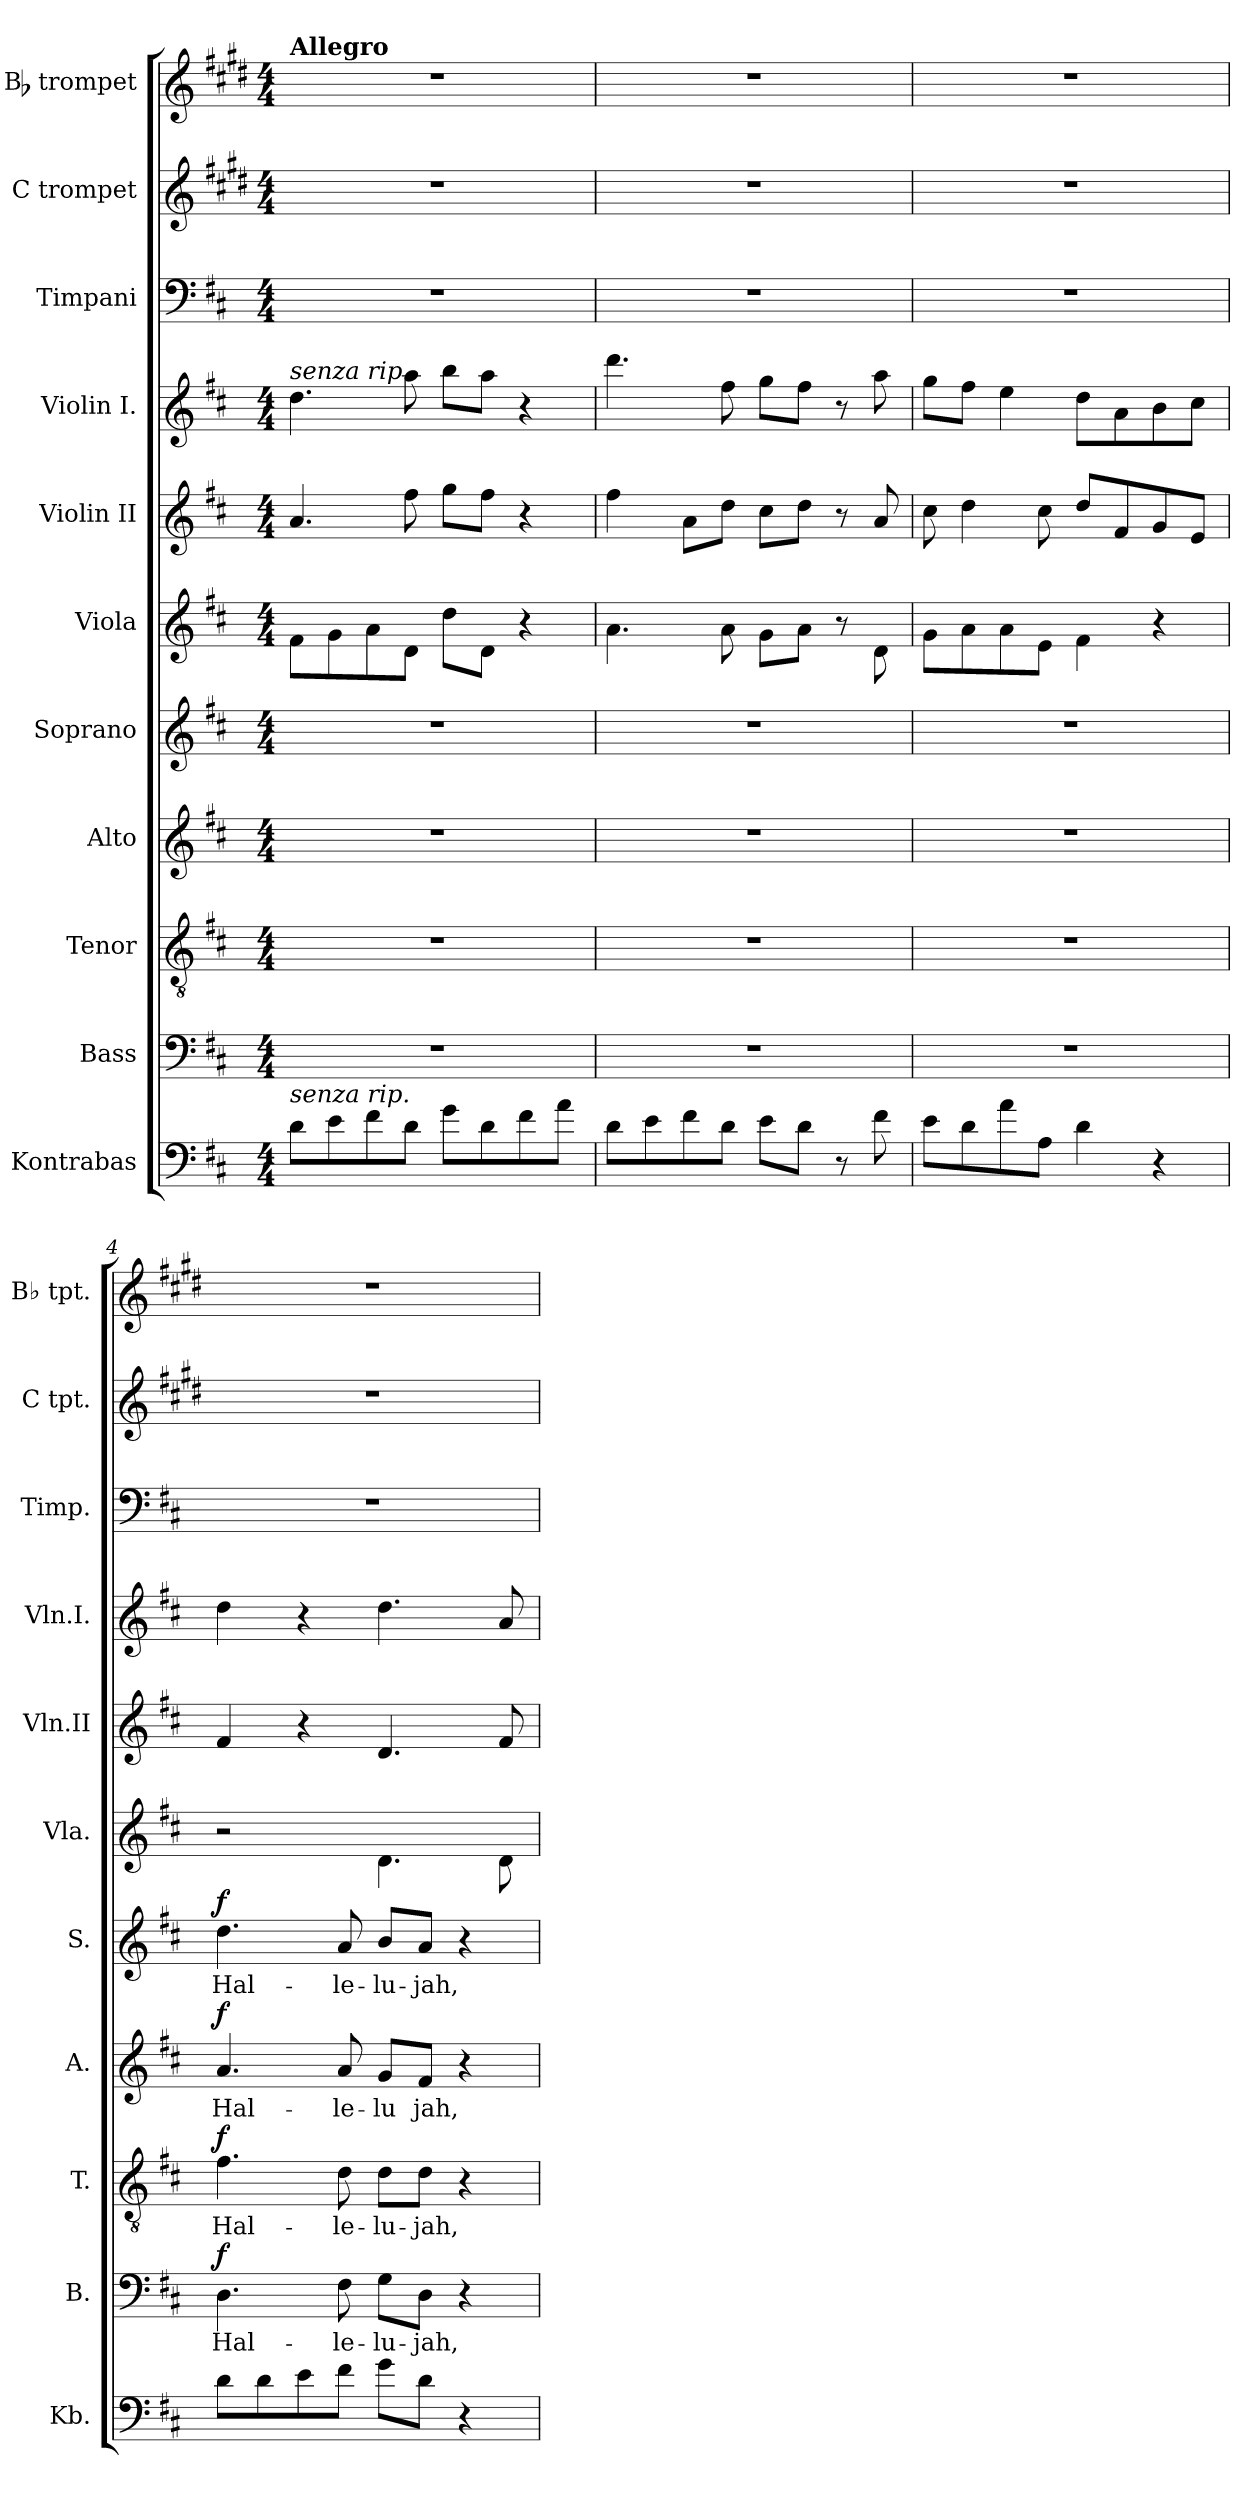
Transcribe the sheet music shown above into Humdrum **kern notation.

**kern	**kern	**text	**dynam	**kern	**text	**dynam	**kern	**text	**dynam	**kern	**text	**dynam	**kern	**kern	**kern	**kern	**kern	**kern
*part11	*part10	*part10	*part10	*part9	*part9	*part9	*part8	*part8	*part8	*part7	*part7	*part7	*part6	*part5	*part4	*part3	*part2	*part1
*staff11	*staff10	*staff10	*staff10	*staff9	*staff9	*staff9	*staff8	*staff8	*staff8	*staff7	*staff7	*staff7	*staff6	*staff5	*staff4	*staff3	*staff2	*staff1
*I"Kontrabas	*I"Bass	*	*	*I"Tenor	*	*	*I"Alto	*	*	*I"Soprano	*	*	*I"Viola	*I"Violin II	*I"Violin I.	*I"Timpani	*I"C trompet	*I"Bb trompet
*I'Kb.	*I'B.	*	*	*I'T.	*	*	*I'A.	*	*	*I'S.	*	*	*I'Vla.	*I'Vln.II	*I'Vln.I.	*I'Timp.	*I'C tpt.	*I'Bb tpt.
*clefF4	*clefF4	*	*	*clefGv2	*	*	*clefG2	*	*	*clefG2	*	*	*clefG2	*clefG2	*clefG2	*clefF4	*clefG2	*clefG2
*ITrd7c12	*	*	*	*	*	*	*	*	*	*	*	*	*	*	*	*	*ITrd1c2	*ITrd1c2
*k[f#c#]	*k[f#c#]	*	*	*k[f#c#]	*	*	*k[f#c#]	*	*	*k[f#c#]	*	*	*k[f#c#]	*k[f#c#]	*k[f#c#]	*k[f#c#]	*k[f#c#]	*k[f#c#]
*M4/4	*M4/4	*	*	*M4/4	*	*	*M4/4	*	*	*M4/4	*	*	*M4/4	*M4/4	*M4/4	*M4/4	*M4/4	*M4/4
=1	=1	=1	=1	=1	=1	=1	=1	=1	=1	=1	=1	=1	=1	=1	=1	=1	=1	=1
!	!	!	!	!	!	!	!	!	!	!	!	!	!	!	!	!	!	!LO:TX:a:B:t=Allegro
!	!	!	!	!	!	!	!	!	!	!	!	!	!	!	!LO:TX:a:i:t=senza rip.	!	!	!
!LO:TX:a:i:t=senza rip.	!	!	!	!	!	!	!	!	!	!	!	!	!	!	!	!	!	!
8D\L	1r	.	.	1r	.	.	1r	.	.	1r	.	.	8f#\L	4.a/	4.dd\	1r	1r	1r
8E\	.	.	.	.	.	.	.	.	.	.	.	.	8g\	.	.	.	.	.
8F#\	.	.	.	.	.	.	.	.	.	.	.	.	8a\	.	.	.	.	.
8D\J	.	.	.	.	.	.	.	.	.	.	.	.	8d\J	8ff#\	8aa\	.	.	.
8G\L	.	.	.	.	.	.	.	.	.	.	.	.	8dd\L	8gg\L	8bb\L	.	.	.
8D\	.	.	.	.	.	.	.	.	.	.	.	.	8d\J	8ff#\J	8aa\J	.	.	.
8F#\	.	.	.	.	.	.	.	.	.	.	.	.	4r	4r	4r	.	.	.
8A\J	.	.	.	.	.	.	.	.	.	.	.	.	.	.	.	.	.	.
=2	=2	=2	=2	=2	=2	=2	=2	=2	=2	=2	=2	=2	=2	=2	=2	=2	=2	=2
8D\L	1r	.	.	1r	.	.	1r	.	.	1r	.	.	4.a\	4ff#\	4.ddd\	1r	1r	1r
8E\	.	.	.	.	.	.	.	.	.	.	.	.	.	.	.	.	.	.
8F#\	.	.	.	.	.	.	.	.	.	.	.	.	.	8a\L	.	.	.	.
8D\J	.	.	.	.	.	.	.	.	.	.	.	.	8a\	8dd\J	8ff#\	.	.	.
8E\L	.	.	.	.	.	.	.	.	.	.	.	.	8g\L	8cc#\L	8gg\L	.	.	.
8D\J	.	.	.	.	.	.	.	.	.	.	.	.	8a\J	8dd\J	8ff#\J	.	.	.
8r	.	.	.	.	.	.	.	.	.	.	.	.	8r	8r	8r	.	.	.
8F#\	.	.	.	.	.	.	.	.	.	.	.	.	8d\	8a/	8aa\	.	.	.
=3	=3	=3	=3	=3	=3	=3	=3	=3	=3	=3	=3	=3	=3	=3	=3	=3	=3	=3
8E\L	1r	.	.	1r	.	.	1r	.	.	1r	.	.	8g\L	8cc#\	8gg\L	1r	1r	1r
8D\	.	.	.	.	.	.	.	.	.	.	.	.	8a\	4dd\	8ff#\J	.	.	.
8A\	.	.	.	.	.	.	.	.	.	.	.	.	8a\	.	4ee\	.	.	.
8AA\J	.	.	.	.	.	.	.	.	.	.	.	.	8e\J	8cc#\	.	.	.	.
4D\	.	.	.	.	.	.	.	.	.	.	.	.	4f#\	8dd/L	8dd\L	.	.	.
.	.	.	.	.	.	.	.	.	.	.	.	.	.	8f#/	8a\	.	.	.
4r	.	.	.	.	.	.	.	.	.	.	.	.	4r	8g/	8b\	.	.	.
.	.	.	.	.	.	.	.	.	.	.	.	.	.	8e/J	8cc#\J	.	.	.
=4	=4	=4	=4	=4	=4	=4	=4	=4	=4	=4	=4	=4	=4	=4	=4	=4	=4	=4
!	!	!LO:LY:b	!LO:DY:a	!	!LO:LY:b	!LO:DY:a	!	!LO:LY:b	!LO:DY:a	!	!LO:LY:b	!LO:DY:a	!	!	!	!	!	!
8D\L	4.D\	Hal-	f	4.f#\	Hal-	f	4.a/	Hal-	f	4.dd\	Hal-	f	2r	4f#/	4dd\	1r	1r	1r
8D\	.	.	.	.	.	.	.	.	.	.	.	.	.	.	.	.	.	.
8E\	.	.	.	.	.	.	.	.	.	.	.	.	.	4r	4r	.	.	.
!	!	!LO:LY:b	!	!	!LO:LY:b	!	!	!LO:LY:b	!	!	!LO:LY:b	!	!	!	!	!	!	!
8F#\J	8F#\	-le-	.	8d\	-le-	.	8a/	-le-	.	8a/	-le-	.	.	.	.	.	.	.
!	!	!LO:LY:b	!	!	!LO:LY:b	!	!	!LO:LY:b	!	!	!LO:LY:b	!	!	!	!	!	!	!
8G\L	8G\L	-lu-	.	8d\L	-lu-	.	8g/L	-lu	.	8b/L	-lu-	.	4.d\	4.d/	4.dd\	.	.	.
!	!	!LO:LY:b	!	!	!LO:LY:b	!	!	!LO:LY:b	!	!	!LO:LY:b	!	!	!	!	!	!	!
8D\J	8D\J	-jah,	.	8d\J	-jah,	.	8f#/J	jah,	.	8a/J	-jah,	.	.	.	.	.	.	.
4r	4r	.	.	4r	.	.	4r	.	.	4r	.	.	.	.	.	.	.	.
.	.	.	.	.	.	.	.	.	.	.	.	.	8d\	8f#/	8a/	.	.	.
=	=	=	=	=	=	=	=	=	=	=	=	=	=	=	=	=	=	=
*-	*-	*-	*-	*-	*-	*-	*-	*-	*-	*-	*-	*-	*-	*-	*-	*-	*-	*-
